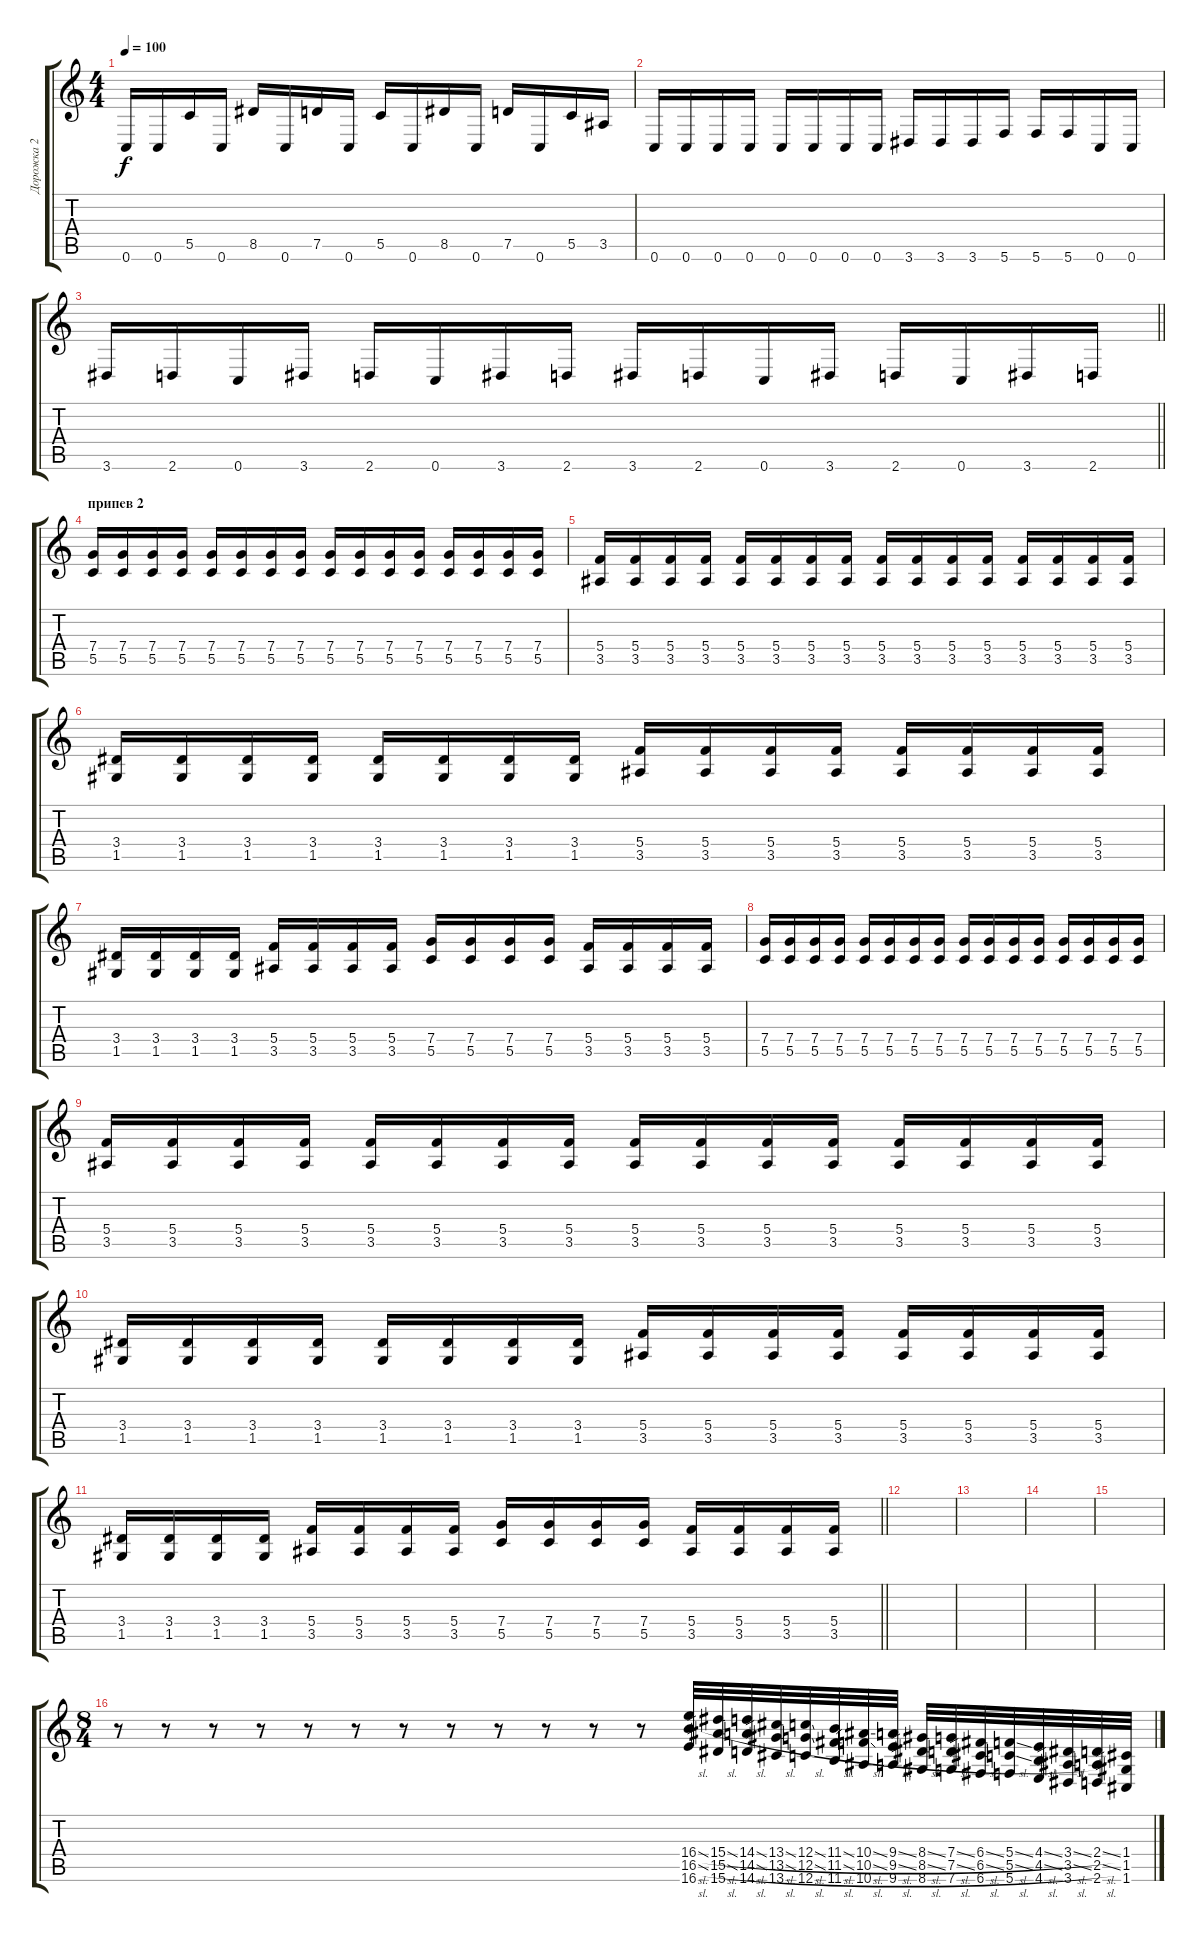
\track ("Дорожка 2" "Дорожка 2") {instrument distortionguitar}
\staff {score tabs}
\tuning (D4 A3 F3 C3 G2 C2) {hide}
\ts (4 4)
\tempo 100
\clef g2
\ks c
0.6.16{dy f} 0.6.16 5.5.16 0.6.16 8.5.16 0.6.16 7.5.16 0.6.16 5.5.16 0.6.16 8.5.16 0.6.16 7.5.16 0.6.16 5.5.16 3.5.16 |
0.6.16 0.6.16 0.6.16 0.6.16 0.6.16 0.6.16 0.6.16 0.6.16 3.6.16 3.6.16 3.6.16 5.6.16 5.6.16 5.6.16 0.6.16 0.6.16 |
\barLineRight lightlight
3.6.16 2.6.16 0.6.16 3.6.16 2.6.16 0.6.16 3.6.16 2.6.16 3.6.16 2.6.16 0.6.16 3.6.16 2.6.16 0.6.16 3.6.16 2.6.16 |
\section ("" "припев 2")
(7.4 5.5).16 (7.4 5.5).16 (7.4 5.5).16 (7.4 5.5).16 (7.4 5.5).16 (7.4 5.5).16 (7.4 5.5).16 (7.4 5.5).16 (7.4 5.5).16 (7.4 5.5).16 (7.4 5.5).16 (7.4 5.5).16 (7.4 5.5).16 (7.4 5.5).16 (7.4 5.5).16 (7.4 5.5).16 |
(5.4 3.5).16 (5.4 3.5).16 (5.4 3.5).16 (5.4 3.5).16 (5.4 3.5).16 (5.4 3.5).16 (5.4 3.5).16 (5.4 3.5).16 (5.4 3.5).16 (5.4 3.5).16 (5.4 3.5).16 (5.4 3.5).16 (5.4 3.5).16 (5.4 3.5).16 (5.4 3.5).16 (5.4 3.5).16 |
(3.4 1.5).16 (3.4 1.5).16 (3.4 1.5).16 (3.4 1.5).16 (3.4 1.5).16 (3.4 1.5).16 (3.4 1.5).16 (3.4 1.5).16 (5.4 3.5).16 (5.4 3.5).16 (5.4 3.5).16 (5.4 3.5).16 (5.4 3.5).16 (5.4 3.5).16 (5.4 3.5).16 (5.4 3.5).16 |
(3.4 1.5).16 (3.4 1.5).16 (3.4 1.5).16 (3.4 1.5).16 (5.4 3.5).16 (5.4 3.5).16 (5.4 3.5).16 (5.4 3.5).16 (7.4 5.5).16 (7.4 5.5).16 (7.4 5.5).16 (7.4 5.5).16 (5.4 3.5).16 (5.4 3.5).16 (5.4 3.5).16 (5.4 3.5).16 |
(7.4 5.5).16 (7.4 5.5).16 (7.4 5.5).16 (7.4 5.5).16 (7.4 5.5).16 (7.4 5.5).16 (7.4 5.5).16 (7.4 5.5).16 (7.4 5.5).16 (7.4 5.5).16 (7.4 5.5).16 (7.4 5.5).16 (7.4 5.5).16 (7.4 5.5).16 (7.4 5.5).16 (7.4 5.5).16 |
(5.4 3.5).16 (5.4 3.5).16 (5.4 3.5).16 (5.4 3.5).16 (5.4 3.5).16 (5.4 3.5).16 (5.4 3.5).16 (5.4 3.5).16 (5.4 3.5).16 (5.4 3.5).16 (5.4 3.5).16 (5.4 3.5).16 (5.4 3.5).16 (5.4 3.5).16 (5.4 3.5).16 (5.4 3.5).16 |
(3.4 1.5).16 (3.4 1.5).16 (3.4 1.5).16 (3.4 1.5).16 (3.4 1.5).16 (3.4 1.5).16 (3.4 1.5).16 (3.4 1.5).16 (5.4 3.5).16 (5.4 3.5).16 (5.4 3.5).16 (5.4 3.5).16 (5.4 3.5).16 (5.4 3.5).16 (5.4 3.5).16 (5.4 3.5).16 |
\barLineRight lightlight
(3.4 1.5).16 (3.4 1.5).16 (3.4 1.5).16 (3.4 1.5).16 (5.4 3.5).16 (5.4 3.5).16 (5.4 3.5).16 (5.4 3.5).16 (7.4 5.5).16 (7.4 5.5).16 (7.4 5.5).16 (7.4 5.5).16 (5.4 3.5).16 (5.4 3.5).16 (5.4 3.5).16 (5.4 3.5).16 |
|
|
|
|
\ts (8 4)
r.8 r.8 r.8 r.8 r.8 r.8 r.8 r.8 r.8 r.8 r.8 r.8 (16.4{sl} 16.5{sl} 16.6).32 (15.4{sl} 15.5{sl} 15.6).32 (14.4{sl} 14.5{sl} 14.6).32 (13.4{sl} 13.5{sl} 13.6).32 (12.4{sl} 12.5{sl} 12.6).32 (11.4{sl} 11.5{sl} 11.6).32 (10.4{sl} 10.5{sl} 10.6).32 (9.4{sl} 9.5{sl} 9.6).32 (8.4{sl} 8.5{sl} 8.6).32 (7.4{sl} 7.5{sl} 7.6).32 (6.4{sl} 6.5{sl} 6.6).32 (5.4{sl} 5.5{sl} 5.6).32 (4.4{sl} 4.5{sl} 4.6).32 (3.4{sl} 3.5{sl} 3.6).32 (2.4{sl} 2.5{sl} 2.6).32 (1.4 1.5{sl} 1.6).32
